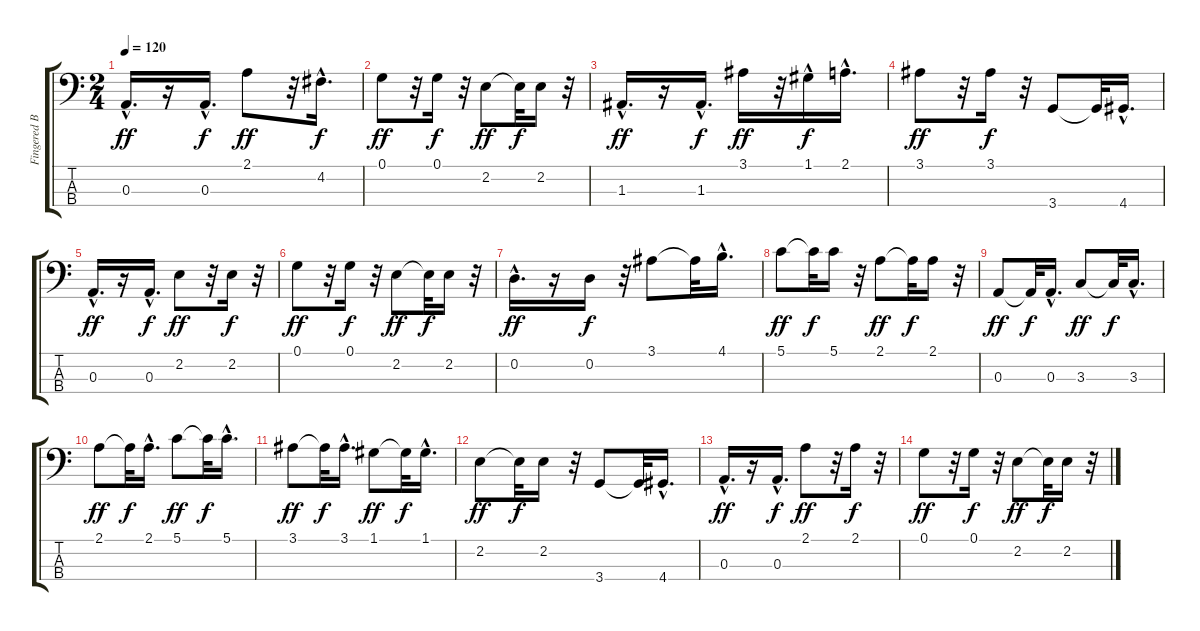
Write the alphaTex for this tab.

\track ("Fingered Bass" "Fingered B") {instrument electricbassfinger}
\staff {score tabs}
\tuning (G2 D2 A1 E1) {hide}
\ts (2 4)
\tempo 120
\clef f4
\ks c
0.3{hac}.16{d dy ff} r.16 0.3{hac}.16{d dy f} 2.1.8{dy ff} r.32 4.2{hac}.16{d dy f} |
0.1.8{dy ff} r.32 0.1.16{dy f} r.32 2.2.8{dy ff} 2.2{t}.32{dy f} 2.2.16 r.32 |
1.3{hac}.16{d dy ff} r.16 1.3{hac}.16{d dy f} 3.1.16{dy ff} r.32 1.1{hac}.16{dy f} 2.1{hac}.16{d} |
3.1.8{dy ff} r.32 3.1.16{dy f} r.32 3.4.8 3.4{t}.32 4.4{hac}.16{d} |
0.3{hac}.16{d dy ff} r.16 0.3{hac}.16{d dy f} 2.2.8{dy ff} r.32 2.2.16{dy f} r.32 |
0.1.8{dy ff} r.32 0.1.16{dy f} r.32 2.2.8{dy ff} 2.2{t}.32{dy f} 2.2.16 r.32 |
0.2{hac}.16{d dy ff} r.16 0.2.16{dy f} r.32 3.1.8 3.1{t}.32 4.1{hac}.16{d} |
5.1.8{dy ff} 5.1{t}.32{dy f} 5.1.16 r.32 2.1.8{dy ff} 2.1{t}.32{dy f} 2.1.16 r.32 |
0.3.8{dy ff} 0.3{t}.32{dy f} 0.3{hac}.16{d} 3.3.8{dy ff} 3.3{t}.32{dy f} 3.3{hac}.16{d} |
2.1.8{dy ff} 2.1{t}.32{dy f} 2.1{hac}.16{d} 5.1.8{dy ff} 5.1{t}.32{dy f} 5.1{hac}.16{d} |
3.1.8{dy ff} 3.1{t}.32{dy f} 3.1{hac}.16{d} 1.1.8{dy ff} 1.1{t}.32{dy f} 1.1{hac}.16{d} |
2.2.8{dy ff} 2.2{t}.32{dy f} 2.2.16 r.32 3.4.8 3.4{t}.32 4.4{hac}.16{d} |
0.3{hac}.16{d dy ff} r.16 0.3{hac}.16{d dy f} 2.1.8{dy ff} r.32 2.1.16{dy f} r.32 |
0.1.8{dy ff} r.32 0.1.16{dy f} r.32 2.2.8{dy ff} 2.2{t}.32{dy f} 2.2.16 r.32
